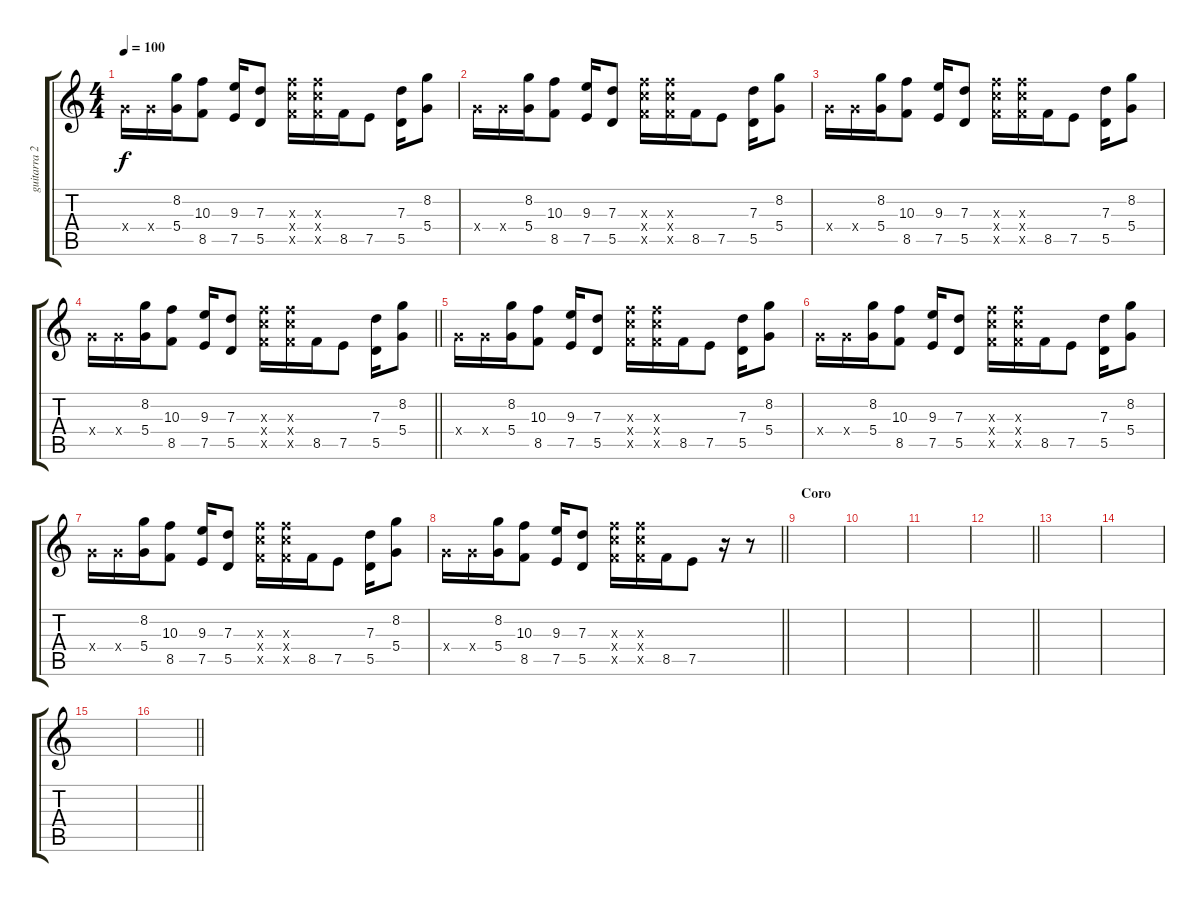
\track ("guitarra 2" "guitarra 2") {instrument overdrivenguitar}
\staff {score tabs}
\tuning (E4 B3 G3 D3 A2 E2) {hide}
\ts (4 4)
\tempo 100
\clef g2
\ks c
5.4{x}.16{dy f} 5.4{x}.16 (8.2 5.4).16 (10.3 8.5).8 (9.3 7.5).16 (7.3 5.5).8 (10.3{x} 10.4{x} 8.5{x}).16 (10.3{x} 10.4{x} 8.5{x}).16 8.5.16 7.5.8 (7.3 5.5).16 (8.2 5.4).8 |
5.4{x}.16 5.4{x}.16 (8.2 5.4).16 (10.3 8.5).8 (9.3 7.5).16 (7.3 5.5).8 (10.3{x} 10.4{x} 8.5{x}).16 (10.3{x} 10.4{x} 8.5{x}).16 8.5.16 7.5.8 (7.3 5.5).16 (8.2 5.4).8 |
5.4{x}.16 5.4{x}.16 (8.2 5.4).16 (10.3 8.5).8 (9.3 7.5).16 (7.3 5.5).8 (10.3{x} 10.4{x} 8.5{x}).16 (10.3{x} 10.4{x} 8.5{x}).16 8.5.16 7.5.8 (7.3 5.5).16 (8.2 5.4).8 |
\barLineRight lightlight
5.4{x}.16 5.4{x}.16 (8.2 5.4).16 (10.3 8.5).8 (9.3 7.5).16 (7.3 5.5).8 (10.3{x} 10.4{x} 8.5{x}).16 (10.3{x} 10.4{x} 8.5{x}).16 8.5.16 7.5.8 (7.3 5.5).16 (8.2 5.4).8 |
5.4{x}.16 5.4{x}.16 (8.2 5.4).16 (10.3 8.5).8 (9.3 7.5).16 (7.3 5.5).8 (10.3{x} 10.4{x} 8.5{x}).16 (10.3{x} 10.4{x} 8.5{x}).16 8.5.16 7.5.8 (7.3 5.5).16 (8.2 5.4).8 |
5.4{x}.16 5.4{x}.16 (8.2 5.4).16 (10.3 8.5).8 (9.3 7.5).16 (7.3 5.5).8 (10.3{x} 10.4{x} 8.5{x}).16 (10.3{x} 10.4{x} 8.5{x}).16 8.5.16 7.5.8 (7.3 5.5).16 (8.2 5.4).8 |
5.4{x}.16 5.4{x}.16 (8.2 5.4).16 (10.3 8.5).8 (9.3 7.5).16 (7.3 5.5).8 (10.3{x} 10.4{x} 8.5{x}).16 (10.3{x} 10.4{x} 8.5{x}).16 8.5.16 7.5.8 (7.3 5.5).16 (8.2 5.4).8 |
\barLineRight lightlight
5.4{x}.16 5.4{x}.16 (8.2 5.4).16 (10.3 8.5).8 (9.3 7.5).16 (7.3 5.5).8 (10.3{x} 10.4{x} 8.5{x}).16 (10.3{x} 10.4{x} 8.5{x}).16 8.5.16 7.5.8 r.16 r.8 |
\section ("" "Coro")
|
|
|
\barLineRight lightlight
|
|
|
|
\barLineRight lightlight
